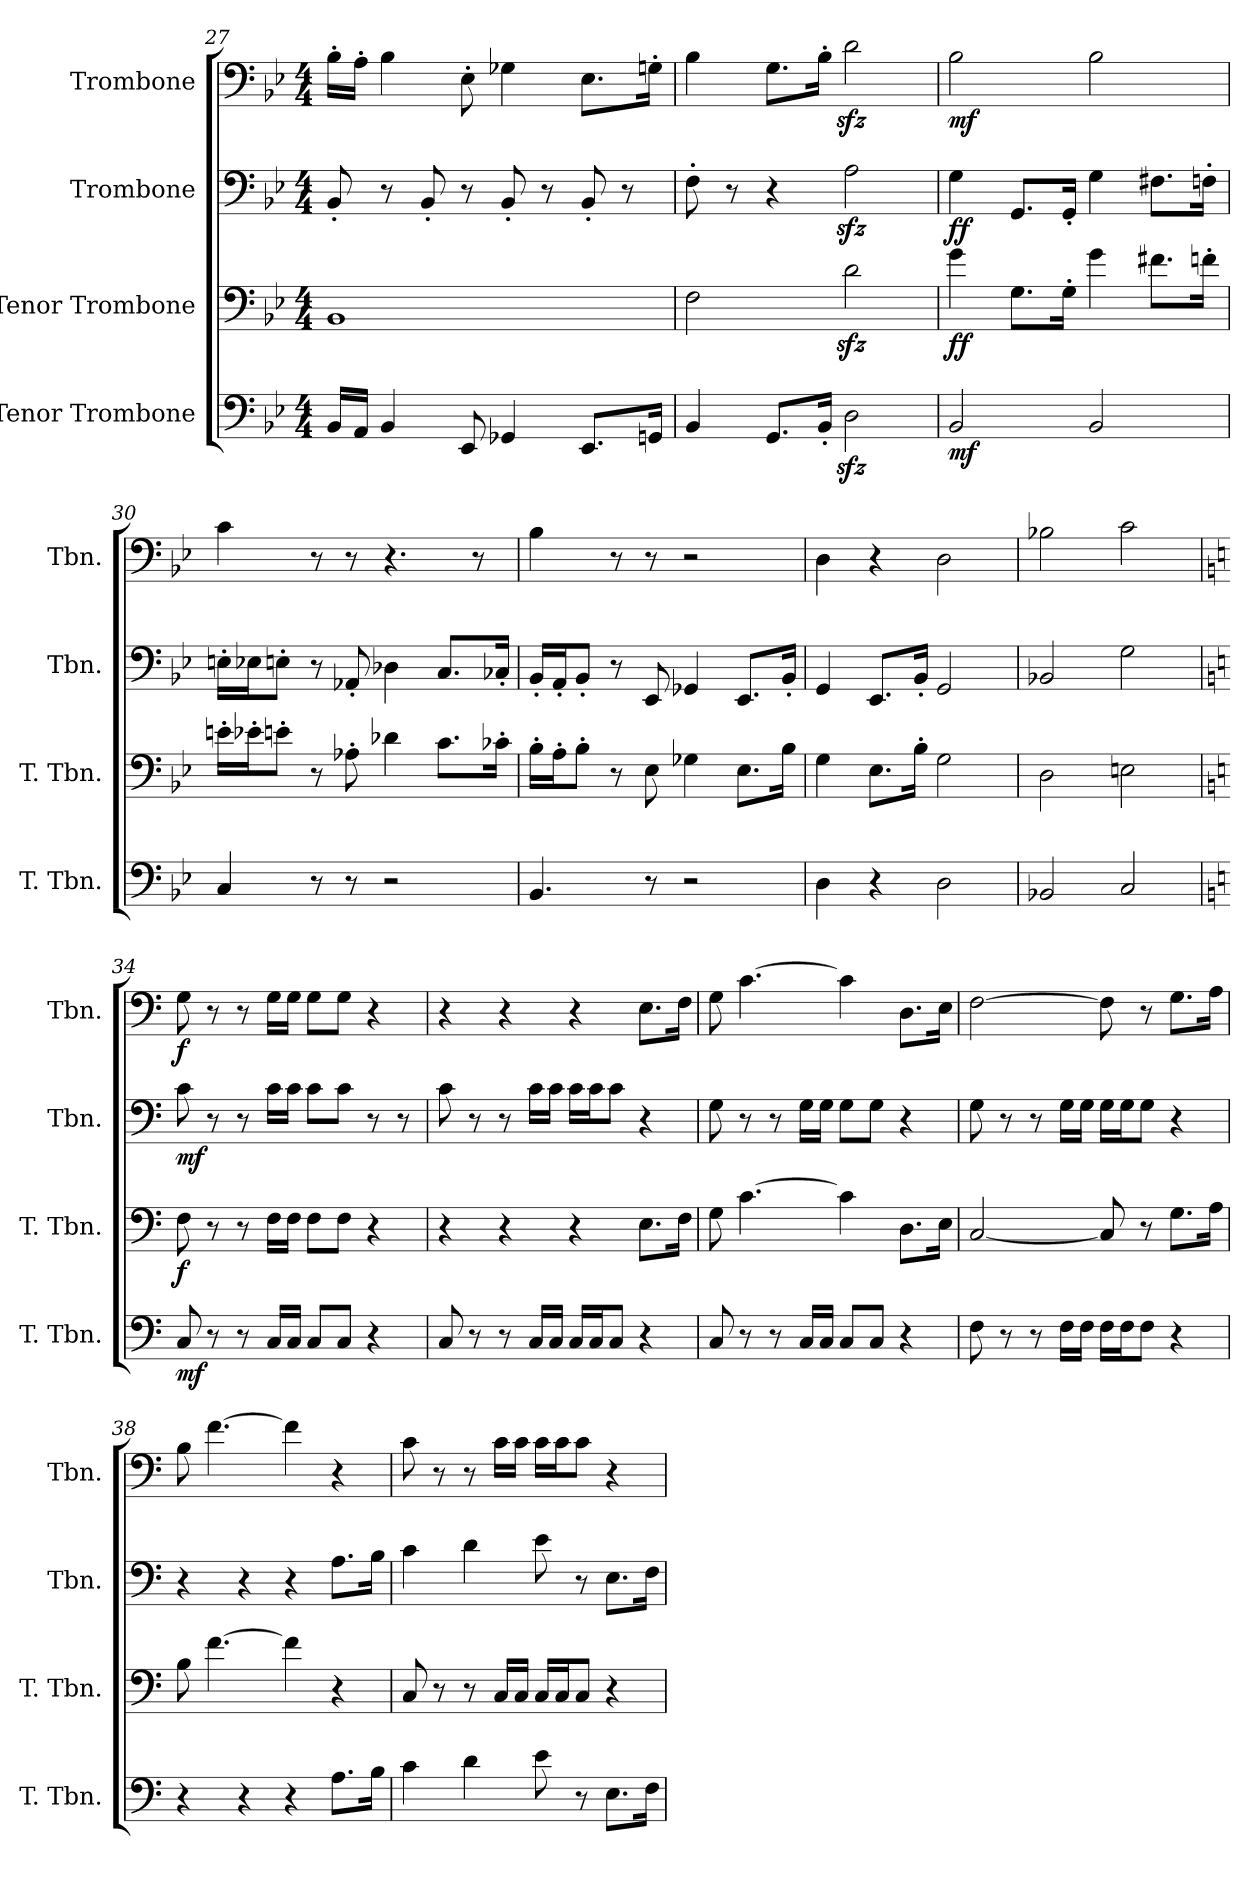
**kern	**dynam	**kern	**dynam	**kern	**dynam	**kern	**dynam
*part4	*part4	*part3	*part3	*part2	*part2	*part1	*part1
*staff4	*staff4	*staff3	*staff3	*staff2	*staff2	*staff1	*staff1
*I"Tenor Trombone	*	*I"Tenor Trombone	*	*I"Trombone	*	*I"Trombone	*
*I'T. Tbn.	*	*I'T. Tbn.	*	*I'Tbn.	*	*I'Tbn.	*
!!LO:LB:g=z
*clefF4	*	*clefF4	*	*clefF4	*	*clefF4	*
*k[b-e-]	*	*k[b-e-]	*	*k[b-e-]	*	*k[b-e-]	*
*M4/4	*	*M4/4	*	*M4/4	*	*M4/4	*
=27	=27	=27	=27	=27	=27	=27	=27
16BB-/LL	.	1BB-	.	8BB-'/	.	16B-'\LL	.
16AA/JJ	.	.	.	.	.	16A'\JJ	.
4BB-/	.	.	.	8r	.	4B-\	.
.	.	.	.	8BB-'/	.	.	.
8EE-/	.	.	.	8r	.	8E-'\	.
4GG-X/	.	.	.	8BB-'/	.	4G-X\	.
.	.	.	.	8r	.	.	.
8.EE-/L	.	.	.	8BB-'/	.	8.E-\L	.
.	.	.	.	8r	.	.	.
16GGn/Jk	.	.	.	.	.	16Gn'\Jk	.
=28	=28	=28	=28	=28	=28	=28	=28
4BB-/	.	2F\	.	8F'\	.	4B-\	.
.	.	.	.	8r	.	.	.
8.GG/L	.	.	.	4r	.	8.G\L	.
16BB-'/Jk	.	.	.	.	.	16B-'\Jk	.
2Dzz<\	.	2dzz<\	.	2Azz<\	.	2dzz<\	.
=29	=29	=29	=29	=29	=29	=29	=29
!	!LO:DY:b	!	!LO:DY:b	!	!LO:DY:b	!	!LO:DY:b
2BB-/	mf	4g\	ff	4G\	ff	2B-\	mf
.	.	8.G\L	.	8.GG/L	.	.	.
.	.	16G'\Jk	.	16GG'/Jk	.	.	.
2BB-/	.	4g\	.	4G\	.	2B-\	.
.	.	8.f#X\L	.	8.F#X\L	.	.	.
.	.	16fn'\Jk	.	16Fn'\Jk	.	.	.
=30	=30	=30	=30	=30	=30	=30	=30
4C/	.	16en'\LL	.	16En'\LL	.	4c\	.
.	.	16e-X'\J	.	16E-X\J	.	.	.
.	.	8en'\J	.	8En'\J	.	.	.
8r	.	8r	.	8r	.	8r	.
8r	.	8A-X'\	.	8AA-X'/	.	8r	.
2r	.	4d-X\	.	4D-X\	.	4.r	.
.	.	8.c\L	.	8.C/L	.	.	.
.	.	.	.	.	.	8r	.
.	.	16c-X'\Jk	.	16C-X'/Jk	.	.	.
!!LO:PB:g=z
=31	=31	=31	=31	=31	=31	=31	=31
4.BB-/	.	16B-'\LL	.	16BB-'/LL	.	4B-\	.
.	.	16A'\J	.	16AA'/J	.	.	.
.	.	8B-'\J	.	8BB-'/J	.	.	.
.	.	8r	.	8r	.	8r	.
8r	.	8E-\	.	8EE-/	.	8r	.
2r	.	4G-X\	.	4GG-X/	.	2r	.
.	.	8.E-\L	.	8.EE-/L	.	.	.
.	.	16B-\Jk	.	16BB-'/Jk	.	.	.
=32	=32	=32	=32	=32	=32	=32	=32
4D\	.	4G\	.	4GG/	.	4D\	.
4r	.	8.E-\L	.	8.EE-/L	.	4r	.
.	.	16B-'\Jk	.	16BB-'/Jk	.	.	.
2D\	.	2G\	.	2GG/	.	2D\	.
=33	=33	=33	=33	=33	=33	=33	=33
*	*	*	*	*	*	*MM135	*
2BB-X/	.	2D\	.	2BB-X/	.	2B-X\	.
2C/	.	2En\	.	2G\	.	2c\	.
=34	=34	=34	=34	=34	=34	=34	=34
*k[]	*	*k[]	*	*k[]	*	*k[]	*
!	!LO:DY:b	!	!LO:DY:b	!	!LO:DY:b	!	!LO:DY:b
8C/	mf	8F\	f	8c\	mf	8G\	f
8r	.	8r	.	8r	.	8r	.
8r	.	8r	.	8r	.	8r	.
16C/LL	.	16F\LL	.	16c\LL	.	16G\LL	.
16C/JJ	.	16F\JJ	.	16c\JJ	.	16G\JJ	.
8C/L	.	8F\L	.	8c\L	.	8G\L	.
8C/J	.	8F\J	.	8c\J	.	8G\J	.
4r	.	4r	.	8r	.	4r	.
.	.	.	.	8r	.	.	.
=35	=35	=35	=35	=35	=35	=35	=35
8C/	.	4r	.	8c\	.	4r	.
8r	.	.	.	8r	.	.	.
8r	.	4r	.	8r	.	4r	.
16C/LL	.	.	.	16c\LL	.	.	.
16C/JJ	.	.	.	16c\JJ	.	.	.
16C/LL	.	4r	.	16c\LL	.	4r	.
16C/J	.	.	.	16c\J	.	.	.
8C/J	.	.	.	8c\J	.	.	.
4r	.	8.E\L	.	4r	.	8.E\L	.
.	.	16F\Jk	.	.	.	16F\Jk	.
!!LO:LB:g=z
=36	=36	=36	=36	=36	=36	=36	=36
8C/	.	8G\	.	8G\	.	8G\	.
8r	.	[4.c\	.	8r	.	[4.c\	.
8r	.	.	.	8r	.	.	.
16C/LL	.	.	.	16G\LL	.	.	.
16C/JJ	.	.	.	16G\JJ	.	.	.
8C/L	.	4c\]	.	8G\L	.	4c\]	.
8C/J	.	.	.	8G\J	.	.	.
4r	.	8.D\L	.	4r	.	8.D\L	.
.	.	16E\Jk	.	.	.	16E\Jk	.
=37	=37	=37	=37	=37	=37	=37	=37
8F\	.	[2C/	.	8G\	.	[2F\	.
8r	.	.	.	8r	.	.	.
8r	.	.	.	8r	.	.	.
16F\LL	.	.	.	16G\LL	.	.	.
16F\JJ	.	.	.	16G\JJ	.	.	.
16F\LL	.	8C/]	.	16G\LL	.	8F\]	.
16F\J	.	.	.	16G\J	.	.	.
8F\J	.	8r	.	8G\J	.	8r	.
4r	.	8.G\L	.	4r	.	8.G\L	.
.	.	16A\Jk	.	.	.	16A\Jk	.
=38	=38	=38	=38	=38	=38	=38	=38
4r	.	8B\	.	4r	.	8B\	.
.	.	[4.f\	.	.	.	[4.f\	.
4r	.	.	.	4r	.	.	.
4r	.	4f\]	.	4r	.	4f\]	.
8.A\L	.	4r	.	8.A\L	.	4r	.
16B\Jk	.	.	.	16B\Jk	.	.	.
=39	=39	=39	=39	=39	=39	=39	=39
4c\	.	8C/	.	4c\	.	8c\	.
.	.	8r	.	.	.	8r	.
4d\	.	8r	.	4d\	.	8r	.
.	.	16C/LL	.	.	.	16c\LL	.
.	.	16C/JJ	.	.	.	16c\JJ	.
8e\	.	16C/LL	.	8e\	.	16c\LL	.
.	.	16C/J	.	.	.	16c\J	.
8r	.	8C/J	.	8r	.	8c\J	.
8.E\L	.	4r	.	8.E\L	.	4r	.
16F\Jk	.	.	.	16F\Jk	.	.	.
=	=	=	=	=	=	=	=
*-	*-	*-	*-	*-	*-	*-	*-
